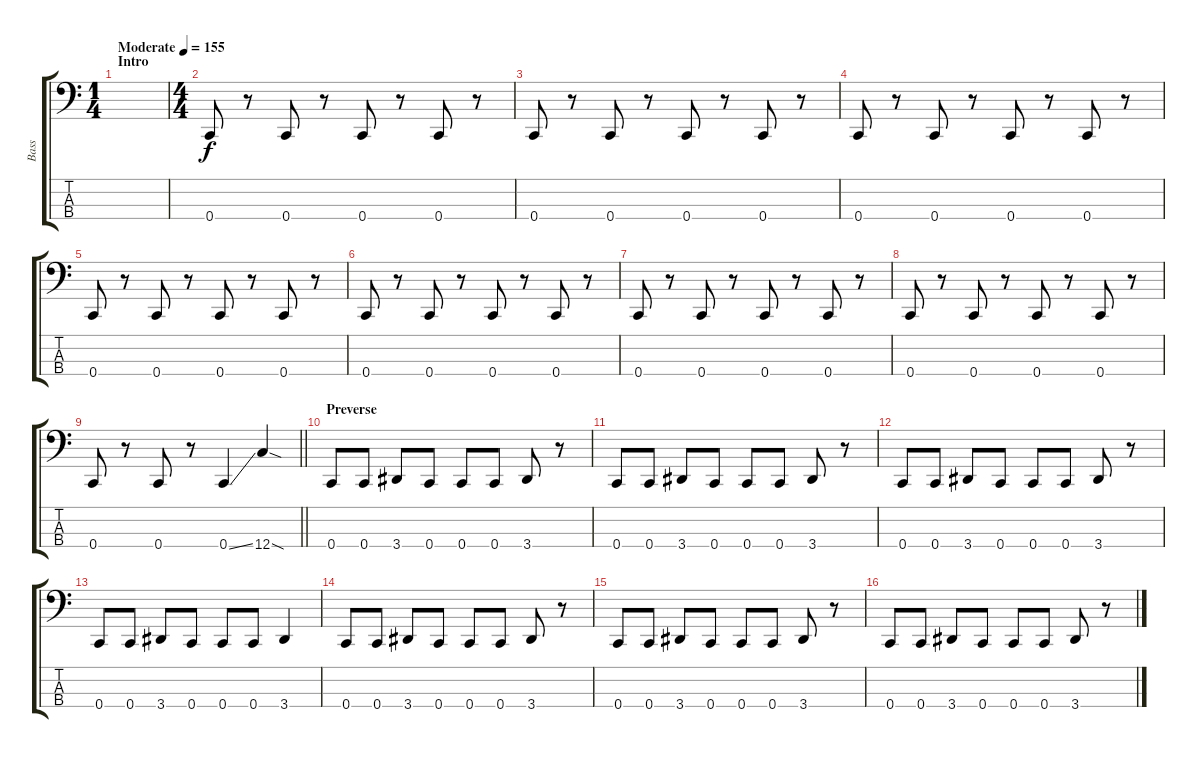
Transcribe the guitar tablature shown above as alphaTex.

\track ("Bass" "Bass") {instrument electricbasspick}
\staff {score tabs}
\tuning (Eb2 Bb1 F1 C1) {hide}
\ts (1 4)
\section ("" "Intro")
\tempo (155 "Moderate")
\clef f4
\ks c
|
\ts (4 4)
0.4.8 r.8 0.4.8 r.8 0.4.8 r.8 0.4.8 r.8 |
0.4.8 r.8 0.4.8 r.8 0.4.8 r.8 0.4.8 r.8 |
0.4.8 r.8 0.4.8 r.8 0.4.8 r.8 0.4.8 r.8 |
0.4.8 r.8 0.4.8 r.8 0.4.8 r.8 0.4.8 r.8 |
0.4.8 r.8 0.4.8 r.8 0.4.8 r.8 0.4.8 r.8 |
0.4.8 r.8 0.4.8 r.8 0.4.8 r.8 0.4.8 r.8 |
0.4.8 r.8 0.4.8 r.8 0.4.8 r.8 0.4.8 r.8 |
\barLineRight lightlight
0.4.8 r.8 0.4.8 r.8 0.4{ss}.4 12.4{sod}.4 |
\section ("" "Preverse")
0.4.8 0.4.8 3.4.8 0.4.8 0.4.8 0.4.8 3.4.8 r.8 |
0.4.8 0.4.8 3.4.8 0.4.8 0.4.8 0.4.8 3.4.8 r.8 |
0.4.8 0.4.8 3.4.8 0.4.8 0.4.8 0.4.8 3.4.8 r.8 |
0.4.8 0.4.8 3.4.8 0.4.8 0.4.8 0.4.8 3.4.4 |
0.4.8 0.4.8 3.4.8 0.4.8 0.4.8 0.4.8 3.4.8 r.8 |
0.4.8 0.4.8 3.4.8 0.4.8 0.4.8 0.4.8 3.4.8 r.8 |
0.4.8 0.4.8 3.4.8 0.4.8 0.4.8 0.4.8 3.4.8 r.8
